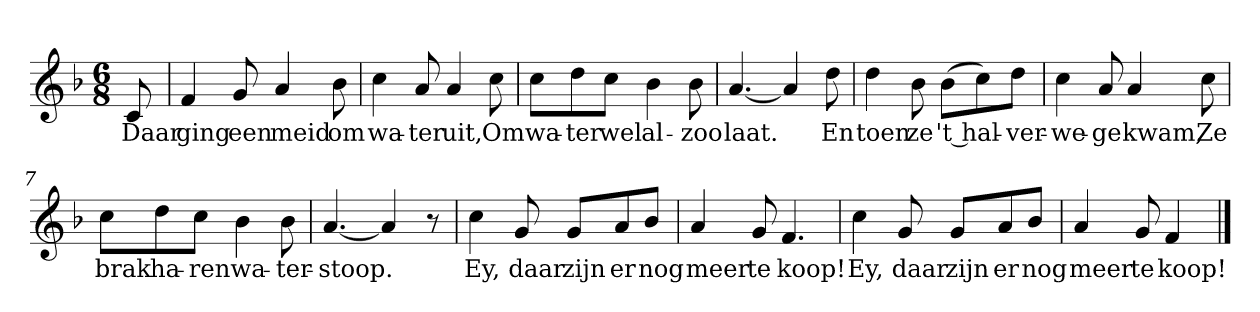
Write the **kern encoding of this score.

**kern	**text
*part1	*part1
*staff1	*staff1
*clefG2	*
*k[b-]	*
*F:	*
*M6/8	*
*MM120	*
=	=
8c	Daar
=1	=1
4f	ging
8g	een
4a	meid
8b-	om
=2	=2
4cc	wa-
8a	-ter
4a	uit,
8cc	Om
=3	=3
8cc\L	wa-
8dd\	-ter
8cc\J	wel
4b-	al-
8b-	-zoo
=4	=4
[4.a	laat.
4a]	.
8dd	En
=5	=5
4dd	toen
8b-	ze
(8b-\L	't hal-
8cc\)	.
8dd\J	-ver-
=6	=6
4cc	-we-
8a	-ge
4a	kwam,
8cc	Ze
=7	=7
8cc\L	brak
8dd\	ha-
8cc\J	-ren
4b-	wa-
8b-	-ter-
=8	=8
[4.a	-stoop.
4a]	.
8r	.
=9	=9
4cc	Ey,
8g	daar
8g/L	zijn
8a/	er
8b-/J	nog
=10	=10
4a	meer
8g	te
4.f	koop!
=11	=11
4cc	Ey,
8g	daar
8g/L	zijn
8a/	er
8b-/J	nog
=12	=12
4a	meer
8g	te
4f	koop!
==	==
*-	*-
